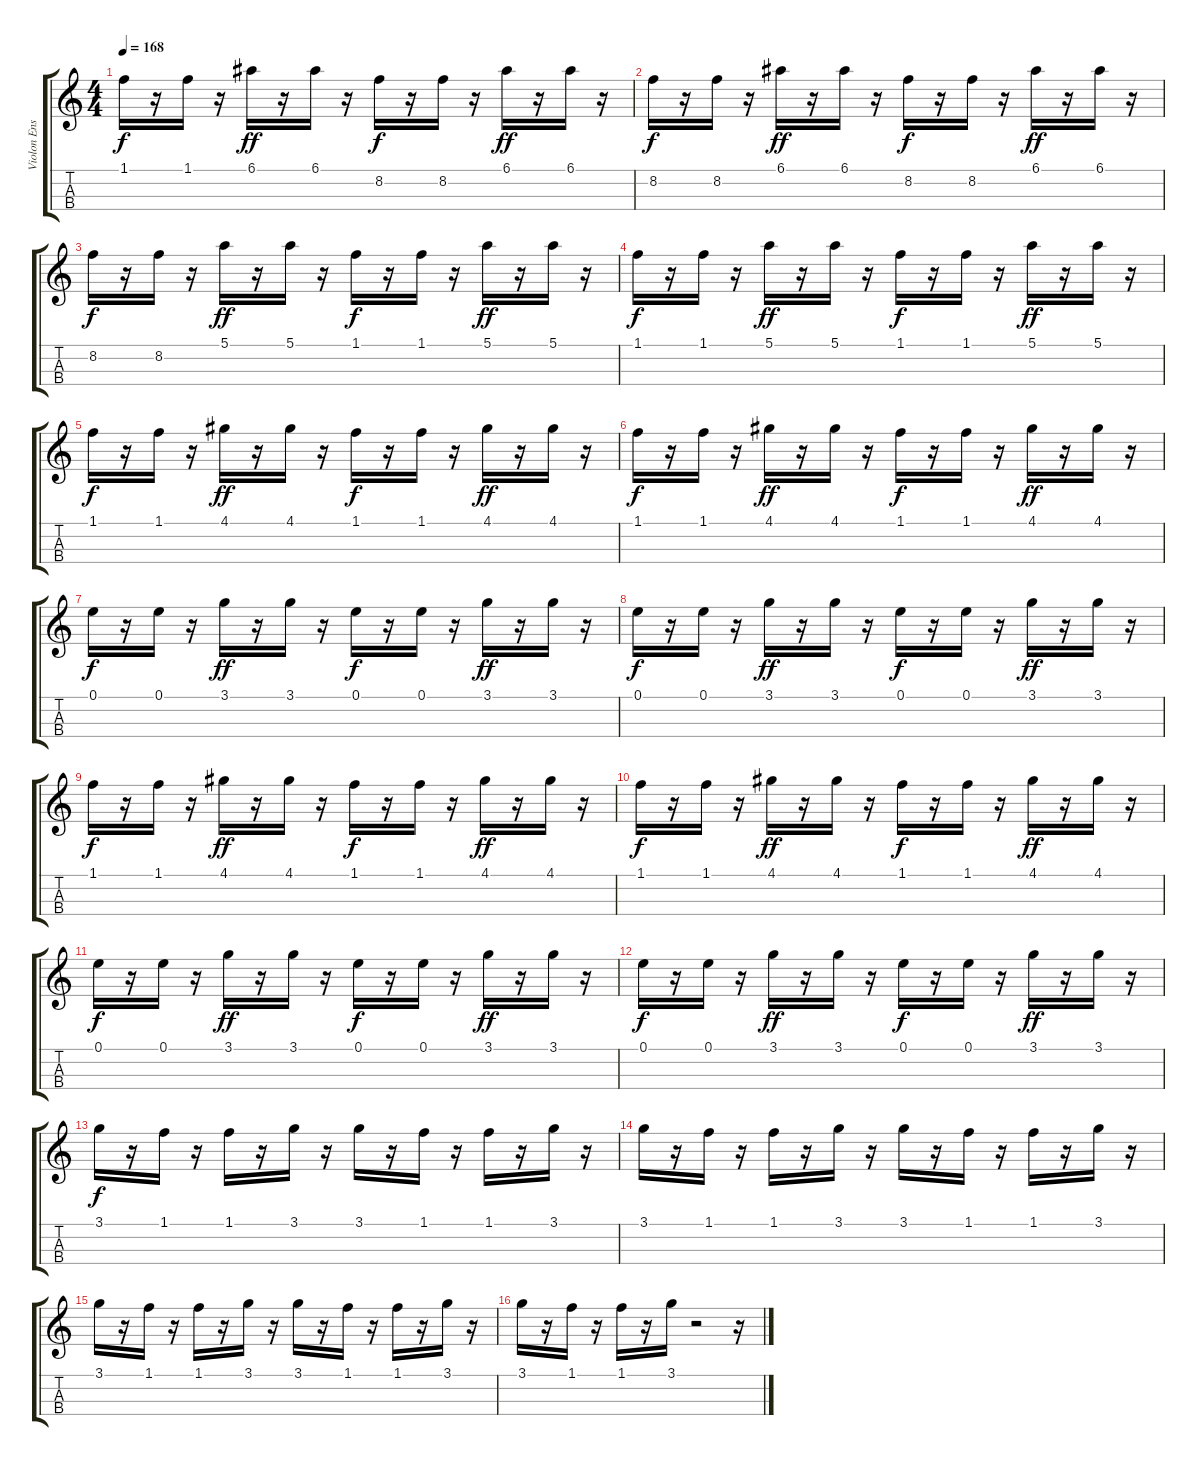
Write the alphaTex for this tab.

\track ("Violon Ensemble" "Violon Ens") {instrument stringensemble1}
\staff {score tabs}
\tuning (E5 A4 D4 G3) {hide}
\ts (4 4)
\tempo 168
\clef g2
\ks c
1.1.16{dy f} r.16 1.1.16 r.16 6.1.16{dy ff} r.16 6.1.16 r.16 8.2.16{dy f} r.16 8.2.16 r.16 6.1.16{dy ff} r.16 6.1.16 r.16 |
8.2.16{dy f} r.16 8.2.16 r.16 6.1.16{dy ff} r.16 6.1.16 r.16 8.2.16{dy f} r.16 8.2.16 r.16 6.1.16{dy ff} r.16 6.1.16 r.16 |
8.2.16{dy f} r.16 8.2.16 r.16 5.1.16{dy ff} r.16 5.1.16 r.16 1.1.16{dy f} r.16 1.1.16 r.16 5.1.16{dy ff} r.16 5.1.16 r.16 |
1.1.16{dy f} r.16 1.1.16 r.16 5.1.16{dy ff} r.16 5.1.16 r.16 1.1.16{dy f} r.16 1.1.16 r.16 5.1.16{dy ff} r.16 5.1.16 r.16 |
1.1.16{dy f} r.16 1.1.16 r.16 4.1.16{dy ff} r.16 4.1.16 r.16 1.1.16{dy f} r.16 1.1.16 r.16 4.1.16{dy ff} r.16 4.1.16 r.16 |
1.1.16{dy f} r.16 1.1.16 r.16 4.1.16{dy ff} r.16 4.1.16 r.16 1.1.16{dy f} r.16 1.1.16 r.16 4.1.16{dy ff} r.16 4.1.16 r.16 |
0.1.16{dy f} r.16 0.1.16 r.16 3.1.16{dy ff} r.16 3.1.16 r.16 0.1.16{dy f} r.16 0.1.16 r.16 3.1.16{dy ff} r.16 3.1.16 r.16 |
0.1.16{dy f} r.16 0.1.16 r.16 3.1.16{dy ff} r.16 3.1.16 r.16 0.1.16{dy f} r.16 0.1.16 r.16 3.1.16{dy ff} r.16 3.1.16 r.16 |
1.1.16{dy f} r.16 1.1.16 r.16 4.1.16{dy ff} r.16 4.1.16 r.16 1.1.16{dy f} r.16 1.1.16 r.16 4.1.16{dy ff} r.16 4.1.16 r.16 |
1.1.16{dy f} r.16 1.1.16 r.16 4.1.16{dy ff} r.16 4.1.16 r.16 1.1.16{dy f} r.16 1.1.16 r.16 4.1.16{dy ff} r.16 4.1.16 r.16 |
0.1.16{dy f} r.16 0.1.16 r.16 3.1.16{dy ff} r.16 3.1.16 r.16 0.1.16{dy f} r.16 0.1.16 r.16 3.1.16{dy ff} r.16 3.1.16 r.16 |
0.1.16{dy f} r.16 0.1.16 r.16 3.1.16{dy ff} r.16 3.1.16 r.16 0.1.16{dy f} r.16 0.1.16 r.16 3.1.16{dy ff} r.16 3.1.16 r.16 |
3.1.16{dy f} r.16 1.1.16 r.16 1.1.16 r.16 3.1.16 r.16 3.1.16 r.16 1.1.16 r.16 1.1.16 r.16 3.1.16 r.16 |
3.1.16 r.16 1.1.16 r.16 1.1.16 r.16 3.1.16 r.16 3.1.16 r.16 1.1.16 r.16 1.1.16 r.16 3.1.16 r.16 |
3.1.16 r.16 1.1.16 r.16 1.1.16 r.16 3.1.16 r.16 3.1.16 r.16 1.1.16 r.16 1.1.16 r.16 3.1.16 r.16 |
3.1.16 r.16 1.1.16 r.16 1.1.16 r.16 3.1.16 r.2 r.16
